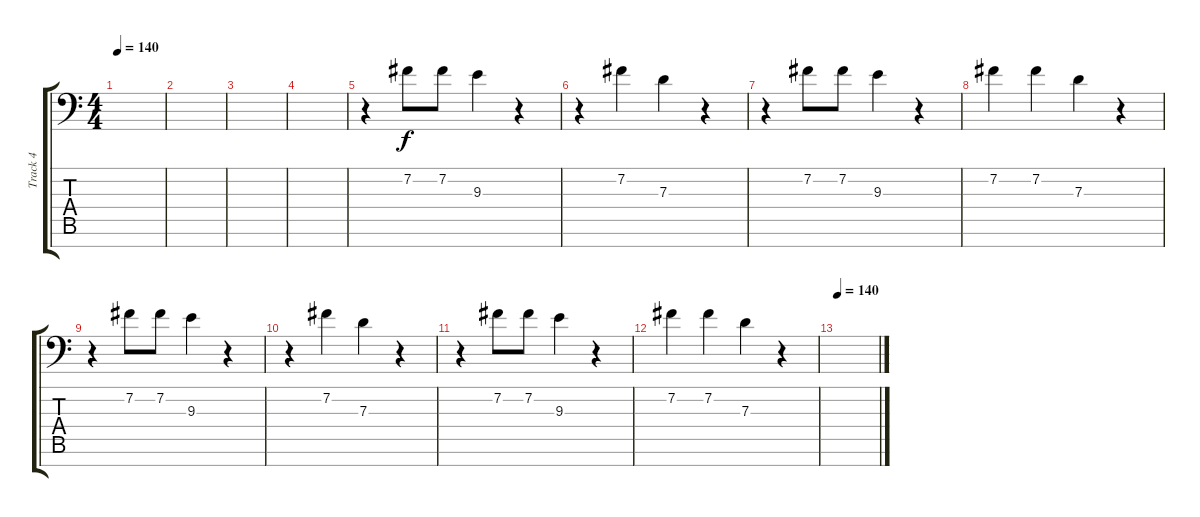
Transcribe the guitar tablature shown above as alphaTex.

\track ("Track 4" "Track 4") {instrument choiraahs}
\staff {score tabs}
\tuning (E4 B3 G3 D3 A2 E2 C-1) {hide}
\ts (4 4)
\tempo 140
\clef f4
\ks c
|
|
|
|
r.4 7.2.8 7.2.8 9.3.4 r.4 |
r.4 7.2.4 7.3.4 r.4 |
r.4 7.2.8 7.2.8 9.3.4 r.4 |
7.2.4 7.2.4 7.3.4 r.4 |
r.4 7.2.8 7.2.8 9.3.4 r.4 |
r.4 7.2.4 7.3.4 r.4 |
r.4 7.2.8 7.2.8 9.3.4 r.4 |
7.2.4 7.2.4 7.3.4 r.4 |
\tempo 140
